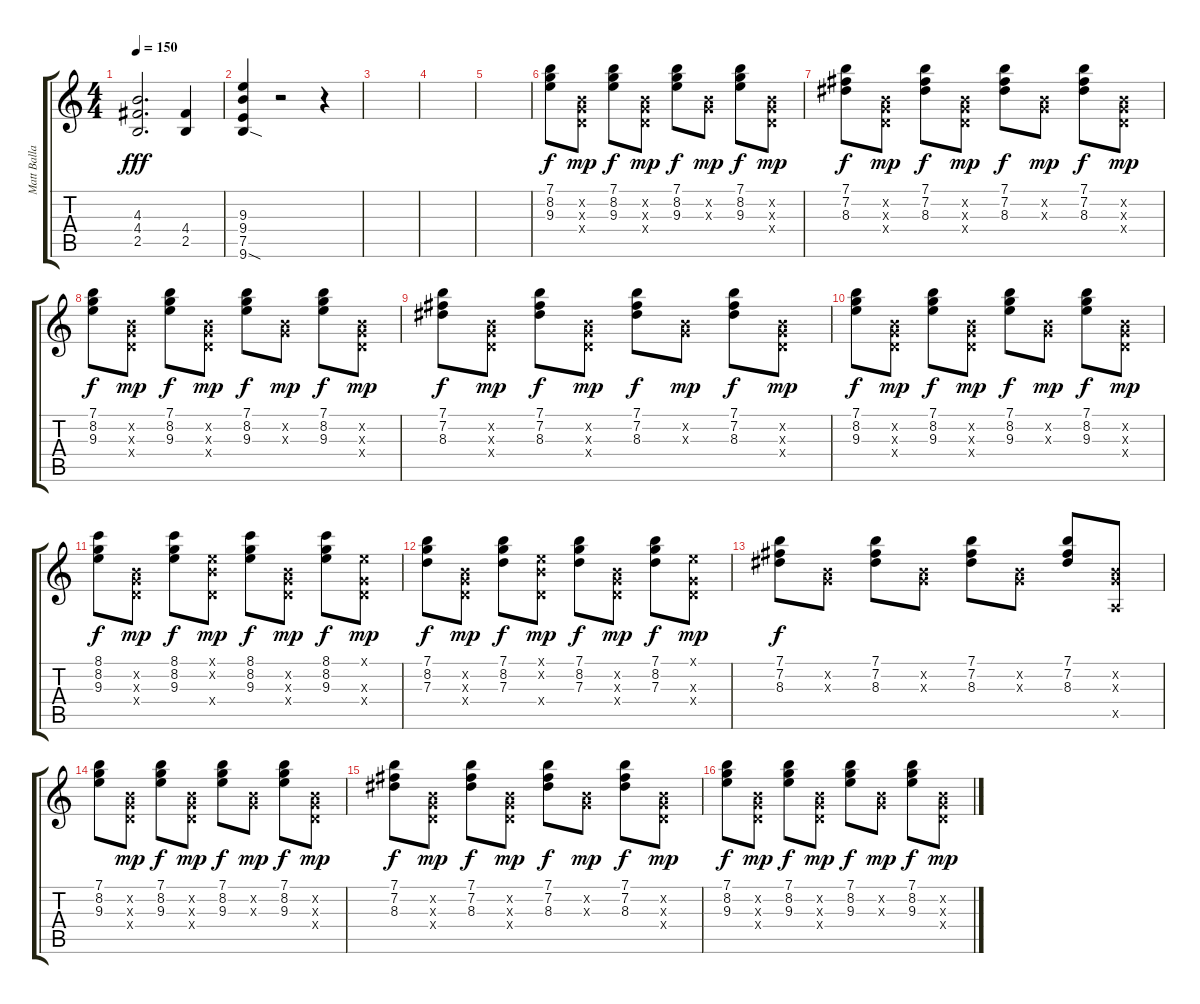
\track ("Matt Ballamy" "Matt Balla") {instrument overdrivenguitar}
\staff {score tabs}
\tuning (E4 B3 G3 D3 A2 D2) {hide}
\ts (4 4)
\tempo 150
\clef g2
\ks c
(4.3 4.4 2.5).2{d dy fff} (4.4 2.5).4 |
(9.3 9.4 7.5 9.6{sod}).4 r.2 r.4 |
|
|
|
(7.1 8.2 9.3).8{dy f instrument electricguitarclean} (0.2{x} 0.3{x} 0.4{x}).8{dy mp} (7.1 8.2 9.3).8{dy f} (0.2{x} 0.3{x} 0.4{x}).8{dy mp} (7.1 8.2 9.3).8{dy f} (0.2{x} 0.3{x}).8{dy mp} (7.1 8.2 9.3).8{dy f} (0.2{x} 0.3{x} 0.4{x}).8{dy mp} |
(7.1 7.2 8.3).8{dy f} (0.2{x} 0.3{x} 0.4{x}).8{dy mp} (7.1 7.2 8.3).8{dy f} (0.2{x} 0.3{x} 0.4{x}).8{dy mp} (7.1 7.2 8.3).8{dy f} (0.2{x} 0.3{x}).8{dy mp} (7.1 7.2 8.3).8{dy f} (0.2{x} 0.3{x} 0.4{x}).8{dy mp} |
(7.1 8.2 9.3).8{dy f} (0.2{x} 0.3{x} 0.4{x}).8{dy mp} (7.1 8.2 9.3).8{dy f} (0.2{x} 0.3{x} 0.4{x}).8{dy mp} (7.1 8.2 9.3).8{dy f} (0.2{x} 0.3{x}).8{dy mp} (7.1 8.2 9.3).8{dy f} (0.2{x} 0.3{x} 0.4{x}).8{dy mp} |
(7.1 7.2 8.3).8{dy f} (0.2{x} 0.3{x} 0.4{x}).8{dy mp} (7.1 7.2 8.3).8{dy f} (0.2{x} 0.3{x} 0.4{x}).8{dy mp} (7.1 7.2 8.3).8{dy f} (0.2{x} 0.3{x}).8{dy mp} (7.1 7.2 8.3).8{dy f} (0.2{x} 0.3{x} 0.4{x}).8{dy mp} |
(7.1 8.2 9.3).8{dy f} (0.2{x} 0.3{x} 0.4{x}).8{dy mp} (7.1 8.2 9.3).8{dy f} (0.2{x} 0.3{x} 0.4{x}).8{dy mp} (7.1 8.2 9.3).8{dy f} (0.2{x} 0.3{x}).8{dy mp} (7.1 8.2 9.3).8{dy f} (0.2{x} 0.3{x} 0.4{x}).8{dy mp} |
(8.1 8.2 9.3).8{dy f} (0.2{x} 0.3{x} 0.4{x}).8{dy mp} (8.1 8.2 9.3).8{dy f} (0.1{x} 0.2{x} 0.4{x}).8{dy mp} (8.1 8.2 9.3).8{dy f} (0.2{x} 0.3{x} 0.4{x}).8{dy mp} (8.1 8.2 9.3).8{dy f} (0.1{x} 0.3{x} 0.4{x}).8{dy mp} |
(7.1 8.2 7.3).8{dy f} (0.2{x} 0.3{x} 0.4{x}).8{dy mp} (7.1 8.2 7.3).8{dy f} (0.1{x} 0.2{x} 0.4{x}).8{dy mp} (7.1 8.2 7.3).8{dy f} (0.2{x} 0.3{x} 0.4{x}).8{dy mp} (7.1 8.2 7.3).8{dy f} (0.1{x} 0.3{x} 0.4{x}).8{dy mp} |
(7.1 7.2 8.3).8{dy f} (0.2{x} 0.3{x}).8 (7.1 7.2 8.3).8 (0.2{x} 0.3{x}).8 (7.1 7.2 8.3).8 (0.2{x} 0.3{x}).8 (7.1 7.2 8.3).8 (0.2{x} 0.3{x} 0.5{x}).8 |
(7.1 8.2 9.3).8 (0.2{x} 0.3{x} 0.4{x}).8{dy mp} (7.1 8.2 9.3).8{dy f} (0.2{x} 0.3{x} 0.4{x}).8{dy mp} (7.1 8.2 9.3).8{dy f} (0.2{x} 0.3{x}).8{dy mp} (7.1 8.2 9.3).8{dy f} (0.2{x} 0.3{x} 0.4{x}).8{dy mp} |
(7.1 7.2 8.3).8{dy f} (0.2{x} 0.3{x} 0.4{x}).8{dy mp} (7.1 7.2 8.3).8{dy f} (0.2{x} 0.3{x} 0.4{x}).8{dy mp} (7.1 7.2 8.3).8{dy f} (0.2{x} 0.3{x}).8{dy mp} (7.1 7.2 8.3).8{dy f} (0.2{x} 0.3{x} 0.4{x}).8{dy mp} |
(7.1 8.2 9.3).8{dy f} (0.2{x} 0.3{x} 0.4{x}).8{dy mp} (7.1 8.2 9.3).8{dy f} (0.2{x} 0.3{x} 0.4{x}).8{dy mp} (7.1 8.2 9.3).8{dy f} (0.2{x} 0.3{x}).8{dy mp} (7.1 8.2 9.3).8{dy f} (0.2{x} 0.3{x} 0.4{x}).8{dy mp}
